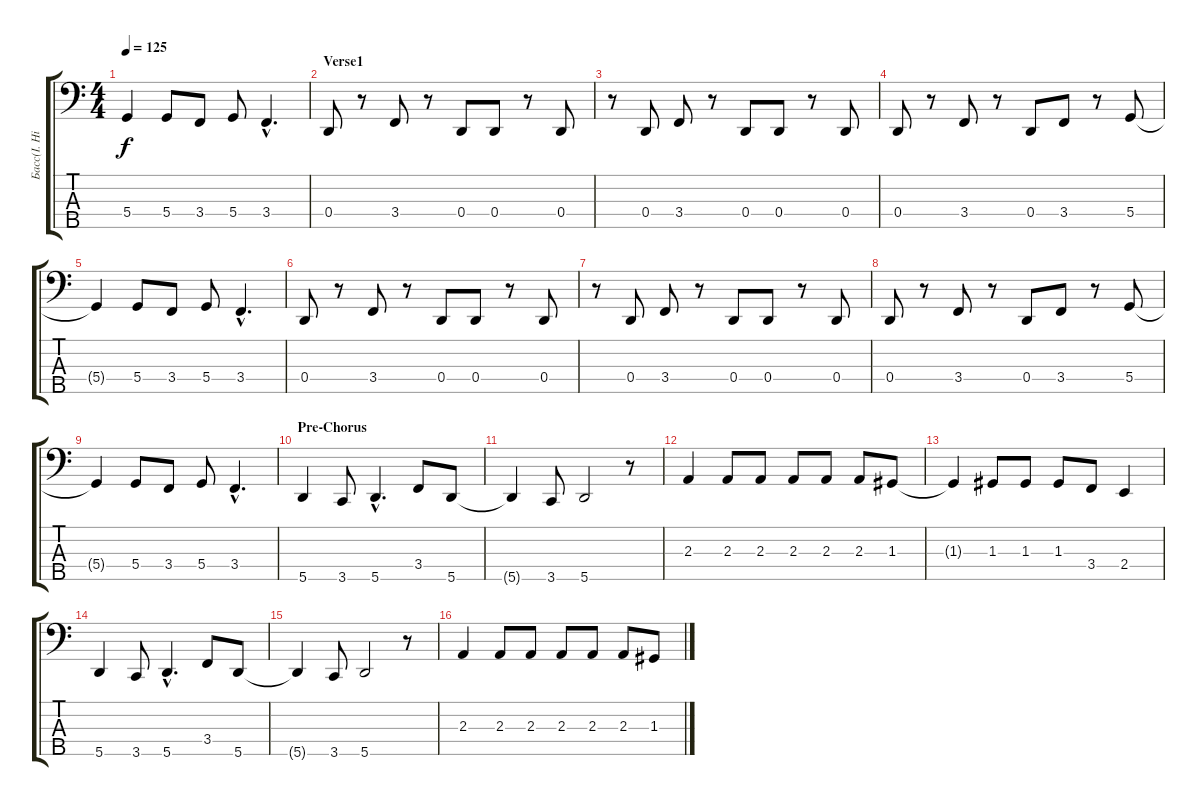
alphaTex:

\track ("Басс(I. Hill)" "Басс(I. Hi") {instrument electricbasspick}
\staff {score tabs}
\tuning (F2 C2 G1 D1 A0) {hide}
\ts (4 4)
\tempo 125
\clef f4
\ks c
5.4{t}.4{dy f} 5.4.8 3.4.8 5.4.8 3.4{hac}.4{d} |
\section ("" "Verse1")
0.4.8 r.8 3.4.8 r.8 0.4.8 0.4.8 r.8 0.4.8 |
r.8 0.4.8 3.4.8 r.8 0.4.8 0.4.8 r.8 0.4.8 |
0.4.8 r.8 3.4.8 r.8 0.4.8 3.4.8 r.8 5.4.8 |
5.4{t}.4 5.4.8 3.4.8 5.4.8 3.4{hac}.4{d} |
0.4.8 r.8 3.4.8 r.8 0.4.8 0.4.8 r.8 0.4.8 |
r.8 0.4.8 3.4.8 r.8 0.4.8 0.4.8 r.8 0.4.8 |
0.4.8 r.8 3.4.8 r.8 0.4.8 3.4.8 r.8 5.4.8 |
5.4{t}.4 5.4.8 3.4.8 5.4.8 3.4{hac}.4{d} |
\section ("" "Pre-Chorus")
5.5.4 3.5.8 5.5{hac}.4{d} 3.4.8 5.5.8 |
5.5{t}.4 3.5.8 5.5.2 r.8 |
2.3.4 2.3.8 2.3.8 2.3.8 2.3.8 2.3.8 1.3.8 |
1.3{t}.4 1.3.8 1.3.8 1.3.8 3.4.8 2.4.4 |
5.5.4 3.5.8 5.5{hac}.4{d} 3.4.8 5.5.8 |
5.5{t}.4 3.5.8 5.5.2 r.8 |
2.3.4 2.3.8 2.3.8 2.3.8 2.3.8 2.3.8 1.3.8
